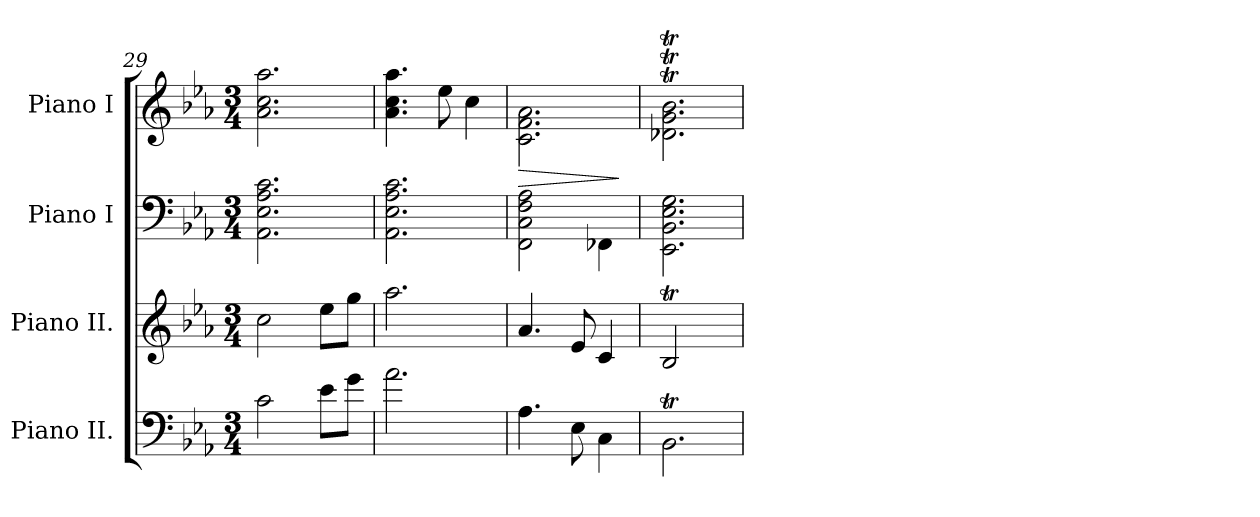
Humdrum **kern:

**kern	**kern	**kern	**kern	**dynam
*part4	*part3	*part2	*part1	*part1
*staff4	*staff3	*staff2	*staff1	*staff1
*I"Piano II.	*I"Piano II.	*I"Piano I	*I"Piano I	*
*clefF4	*clefG2	*clefF4	*clefG2	*
*k[b-e-a-]	*k[b-e-a-]	*k[b-e-a-]	*k[b-e-a-]	*
*M3/4	*M3/4	*M3/4	*M3/4	*
=29	=29	=29	=29	=29
2c\	2cc\	2.AA-\ 2.E-\ 2.A-\ 2.c\	2.a-\ 2.cc\ 2.aa-\	.
8e-\L	8ee-\L	.	.	.
8g\J	8gg\J	.	.	.
=30	=30	=30	=30	=30
2.a-\	2.aa-\	2.AA-\ 2.E-\ 2.A-\ 2.c\	4.a-\ 4.cc\ 4.aa-\	.
.	.	.	8ee-\	.
.	.	.	4cc\	.
=31	=31	=31	=31	=31
!	!	!	!	!LO:HP:b
4.A-\	4.a-/	2FF\ 2C\ 2F\ 2A-\	2.c\ 2.f\ 2.a-\	>
8E-\	8e-/	.	.	.
4C\	4c/	4FF-X\	.	.
.	.	.	.	]
=32	=32	=32	=32	=32
!	!LO:N:vis=2	!	!	!
2.BB-T\	2.B-T/	2.EE-\ 2.BB-\ 2.E-\ 2.G\	2.d-XT\ 2.gT\ 2.b-T\	.
=	=	=	=	=
*-	*-	*-	*-	*-
